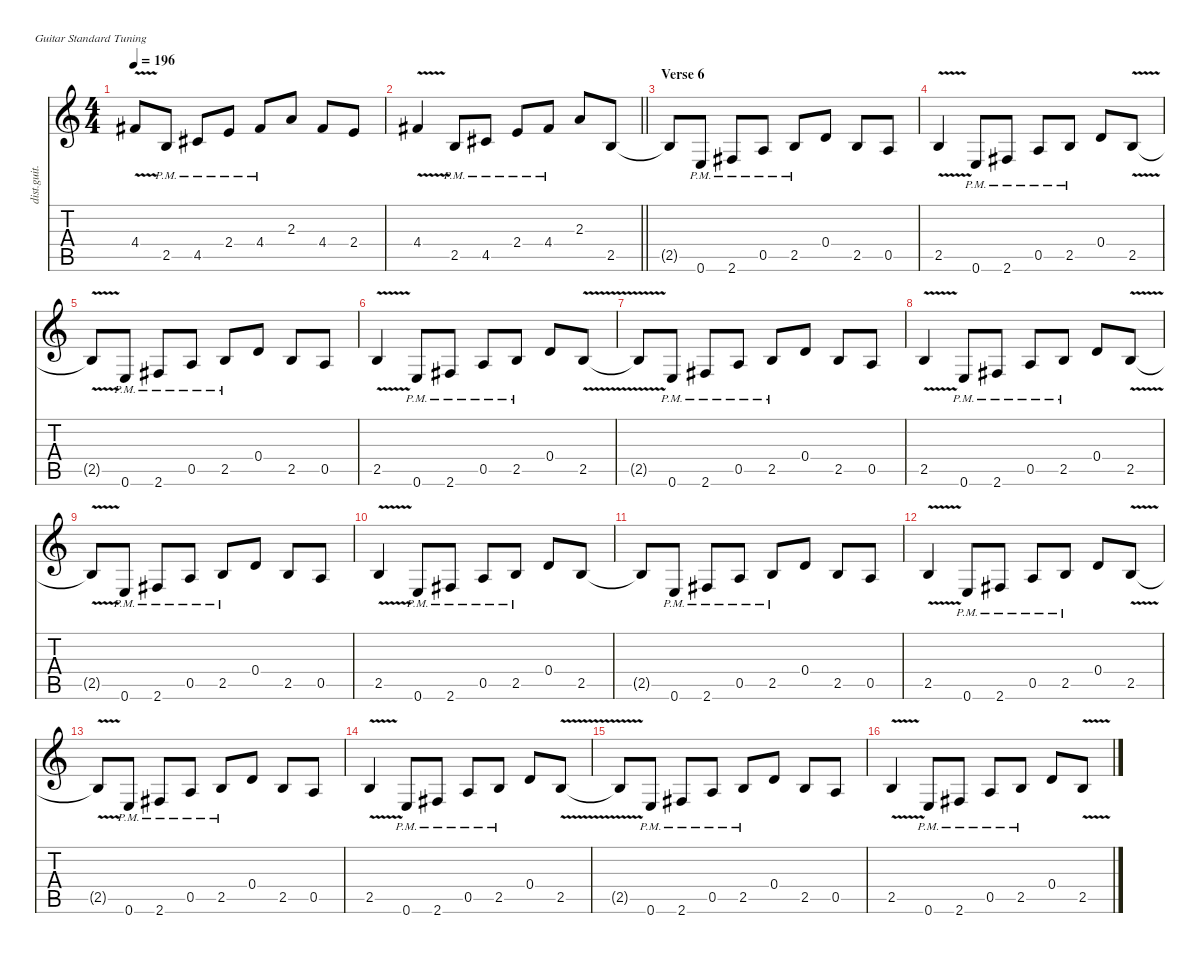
\defaultSystemsLayout 4
\hideDynamics
\bracketExtendMode nobrackets
\track ("Friedman" "dist.guit.") {instrument distortionguitar}
\staff {score tabs}
\tuning (E4 B3 G3 D3 A2 E2)
\ts (4 4)
\tempo 196
\clef g2
\ks c
4.4{v t acc #}.8{dy f} 2.5{pm}.8 4.5{pm acc #}.8 2.4{pm}.8 4.4{pm acc #}.8 2.3.8 4.4{acc #}.8 2.4.8 |
\barLineRight lightlight
4.4{v acc #}.4 2.5{pm}.8 4.5{pm acc #}.8 2.4{pm}.8 4.4{pm acc #}.8 2.3.8 2.5.8 |
\section ("" "Verse 6")
2.5{t}.8 0.6{pm}.8 2.6{pm acc #}.8 0.5{pm}.8 2.5{pm}.8 0.4.8 2.5.8 0.5.8 |
2.5{v}.4 0.6{pm}.8 2.6{pm acc #}.8 0.5{pm}.8 2.5{pm}.8 0.4.8 2.5{v}.8 |
2.5{v t}.8 0.6{pm}.8 2.6{pm acc #}.8 0.5{pm}.8 2.5{pm}.8 0.4.8 2.5.8 0.5.8 |
2.5{v}.4 0.6{pm}.8 2.6{pm acc #}.8 0.5{pm}.8 2.5{pm}.8 0.4.8 2.5{v}.8 |
2.5{v t}.8 0.6{pm}.8 2.6{pm acc #}.8 0.5{pm}.8 2.5{pm}.8 0.4.8 2.5.8 0.5.8 |
2.5{v}.4 0.6{pm}.8 2.6{pm acc #}.8 0.5{pm}.8 2.5{pm}.8 0.4.8 2.5{v}.8 |
2.5{v t}.8 0.6{pm}.8 2.6{pm acc #}.8 0.5{pm}.8 2.5{pm}.8 0.4.8 2.5.8 0.5.8 |
2.5{v}.4 0.6{pm}.8 2.6{pm acc #}.8 0.5{pm}.8 2.5{pm}.8 0.4.8 2.5.8 |
2.5{t}.8 0.6{pm}.8 2.6{pm acc #}.8 0.5{pm}.8 2.5{pm}.8 0.4.8 2.5.8 0.5.8 |
2.5{v}.4 0.6{pm}.8 2.6{pm acc #}.8 0.5{pm}.8 2.5{pm}.8 0.4.8 2.5{v}.8 |
2.5{v t}.8 0.6{pm}.8 2.6{pm acc #}.8 0.5{pm}.8 2.5{pm}.8 0.4.8 2.5.8 0.5.8 |
2.5{v}.4 0.6{pm}.8 2.6{pm acc #}.8 0.5{pm}.8 2.5{pm}.8 0.4.8 2.5{v}.8 |
2.5{v t}.8 0.6{pm}.8 2.6{pm acc #}.8 0.5{pm}.8 2.5{pm}.8 0.4.8 2.5.8 0.5.8 |
2.5{v}.4 0.6{pm}.8 2.6{pm acc #}.8 0.5{pm}.8 2.5{pm}.8 0.4.8 2.5{v}.8
